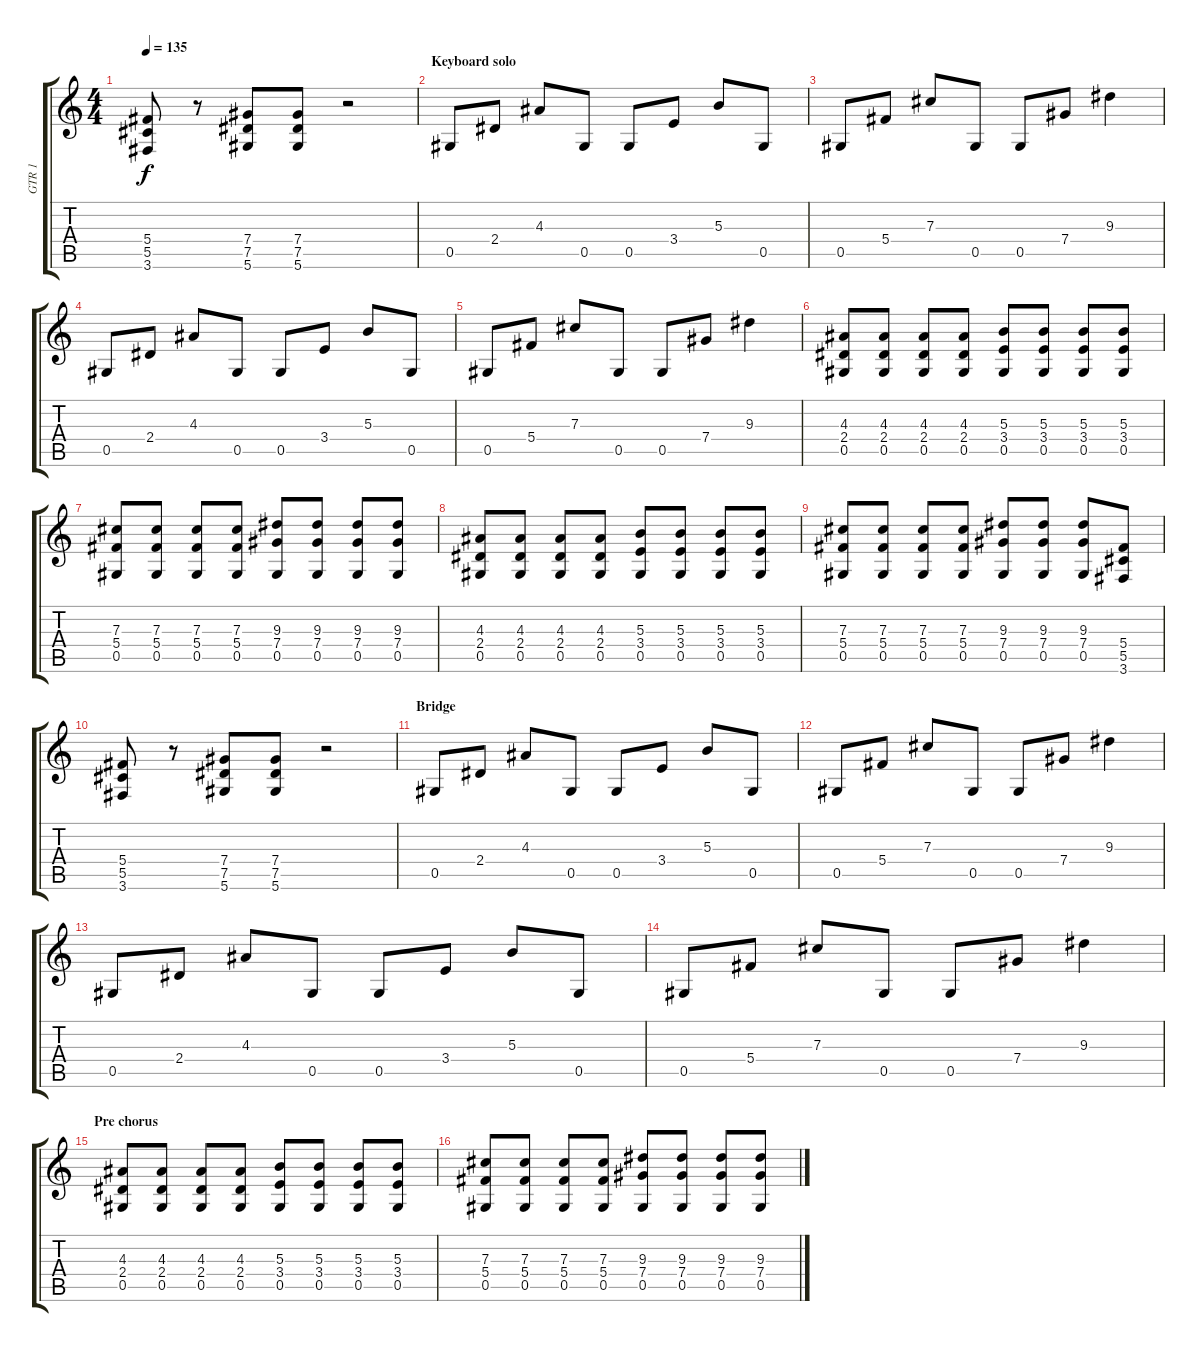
\track ("GTR 1" "GTR 1") {instrument overdrivenguitar}
\staff {score tabs}
\tuning (Eb4 Bb3 Gb3 Db3 Ab2 Eb2) {hide}
\ts (4 4)
\tempo 135
\clef g2
\ks c
(5.4 5.5 3.6).8{dy f} r.8 (7.4 7.5 5.6).8 (7.4 7.5 5.6).8 r.2 |
\section ("" "Keyboard solo")
0.5.8{volume 13 instrument electricguitarclean} 2.4.8 4.3.8 0.5.8 0.5.8 3.4.8 5.3.8 0.5.8 |
0.5.8 5.4.8 7.3.8 0.5.8 0.5.8 7.4.8 9.3.4 |
0.5.8 2.4.8 4.3.8 0.5.8 0.5.8 3.4.8 5.3.8 0.5.8 |
0.5.8 5.4.8 7.3.8 0.5.8 0.5.8 7.4.8 9.3.4 |
(4.3 2.4 0.5).8{instrument overdrivenguitar} (4.3 2.4 0.5).8 (4.3 2.4 0.5).8 (4.3 2.4 0.5).8 (5.3 3.4 0.5).8 (5.3 3.4 0.5).8 (5.3 3.4 0.5).8 (5.3 3.4 0.5).8 |
(7.3 5.4 0.5).8 (7.3 5.4 0.5).8 (7.3 5.4 0.5).8 (7.3 5.4 0.5).8 (9.3 7.4 0.5).8 (9.3 7.4 0.5).8 (9.3 7.4 0.5).8 (9.3 7.4 0.5).8 |
(4.3 2.4 0.5).8 (4.3 2.4 0.5).8 (4.3 2.4 0.5).8 (4.3 2.4 0.5).8 (5.3 3.4 0.5).8 (5.3 3.4 0.5).8 (5.3 3.4 0.5).8 (5.3 3.4 0.5).8 |
(7.3 5.4 0.5).8 (7.3 5.4 0.5).8 (7.3 5.4 0.5).8 (7.3 5.4 0.5).8 (9.3 7.4 0.5).8 (9.3 7.4 0.5).8 (9.3 7.4 0.5).8 (5.4 5.5 3.6).8 |
(5.4 5.5 3.6).8 r.8 (7.4 7.5 5.6).8 (7.4 7.5 5.6).8 r.2 |
\section ("" "Bridge")
0.5.8{volume 13 instrument electricguitarclean} 2.4.8 4.3.8 0.5.8 0.5.8 3.4.8 5.3.8 0.5.8 |
0.5.8 5.4.8 7.3.8 0.5.8 0.5.8 7.4.8 9.3.4 |
0.5.8 2.4.8 4.3.8 0.5.8 0.5.8 3.4.8 5.3.8 0.5.8 |
0.5.8 5.4.8 7.3.8 0.5.8 0.5.8 7.4.8 9.3.4 |
\section ("" "Pre chorus")
(4.3 2.4 0.5).8{instrument overdrivenguitar} (4.3 2.4 0.5).8 (4.3 2.4 0.5).8 (4.3 2.4 0.5).8 (5.3 3.4 0.5).8 (5.3 3.4 0.5).8 (5.3 3.4 0.5).8 (5.3 3.4 0.5).8 |
(7.3 5.4 0.5).8 (7.3 5.4 0.5).8 (7.3 5.4 0.5).8 (7.3 5.4 0.5).8 (9.3 7.4 0.5).8 (9.3 7.4 0.5).8 (9.3 7.4 0.5).8 (9.3 7.4 0.5).8
